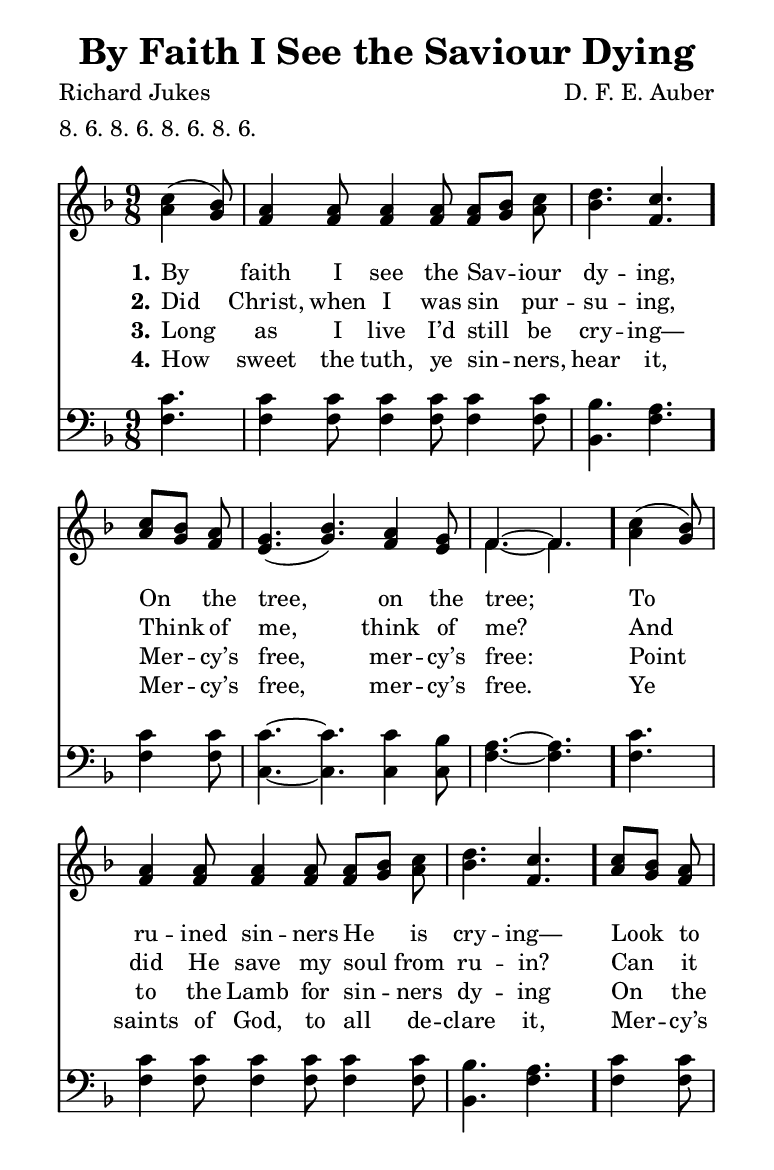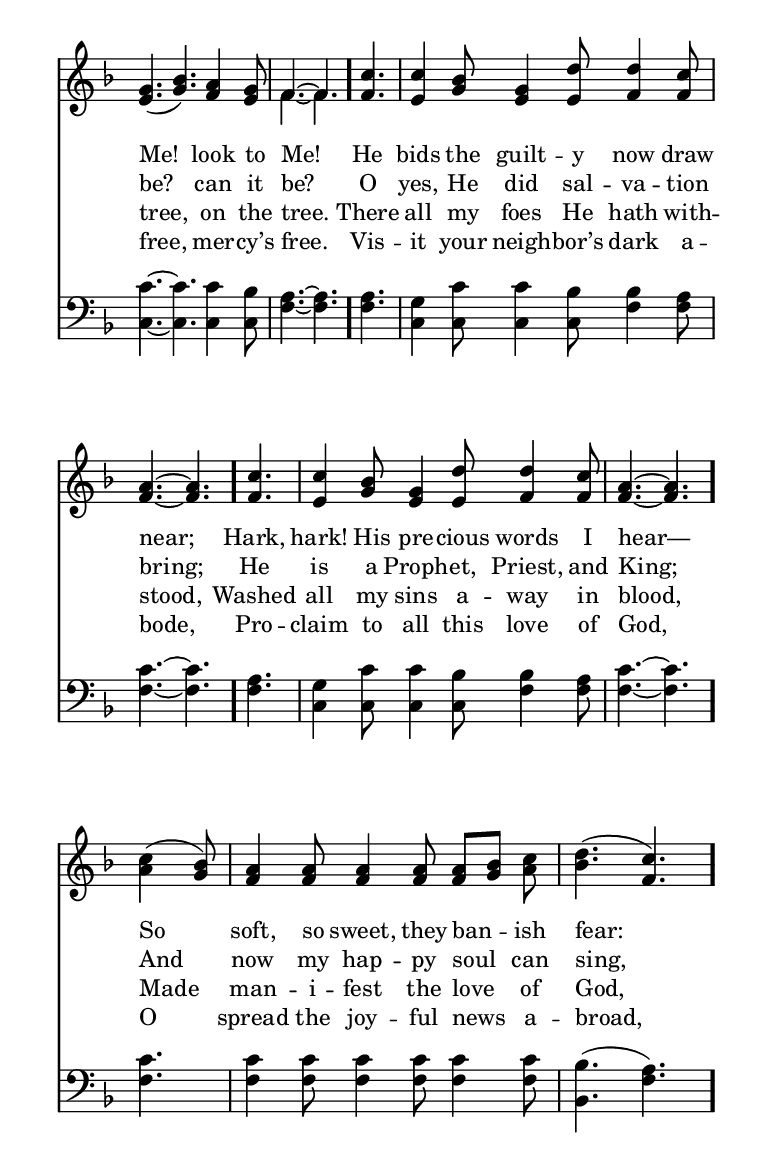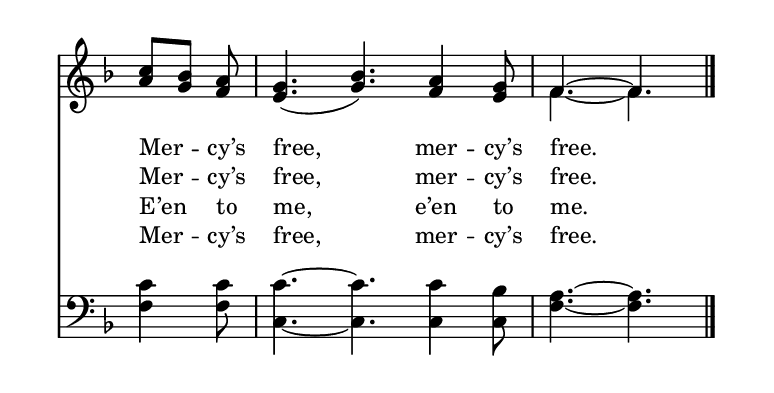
\include "common/global.ily"
\paper {
  \include "common/paper.ily"
}

\header{
  hymnnumber = "5"
  title = "By Faith I See the Saviour Dying"
  tunename = "Mercy’s Free"
  meter = "8. 6. 8. 6. 8. 6. 8. 6."
  poet = "Richard Jukes"
  composer = "D. F. E. Auber"
  %copyright = ""
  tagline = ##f
}

global = {
  \include "common/overrides.ily"
  \autoBeamOff
  \override Staff.TimeSignature.style = #'numbered \time 9/8
  \once \override Score.MetronomeMark.transparent = ##t
  \tempo 4 = 80
  \key f \major
  \partial 4.
}

% TODO pull this out into a common file (already EOG003 uses the same tune)
patternOne   = { c4( c8) | c4 c8 c4 c8 c8[ c8] c8 | c4. c4. c8[ c8] c8 | c4.( c4.) c4 c8 | c4. ~ c4. }
patternTwo   = { c4. | c4 c8 c4 c8 c4 c8 | c4. ~ c4. c4. | c4 c8 c4 c8 c4 c8 | c4. ~ c4. }
% TODO This is how it's expressed in the original, but the slur messes up timing
%patternTwo   = { c4. | c4( c8) c4 c8 c4 c8 | c4. ~ c4. c4. | c4 c8 c4 c8 c4 c8 | c4. ~ c4. }
patternThree = { c4. | c4 c8 c4 c8 c4 c8 | c4. c4. c4 c8 | c4. ~ c4. c4 c8 | c4. ~ c4. }
patternFour  = { c4( c8) | c4 c8 c4 c8 c8[ c8] c8 | c4.( c4.) c8[ c8] c8 | c4.( c4.) c4 c8 | c4. ~ c4. }
patternFive  = { c4. | c4 c8 c4 c8 c4 c8 | c4.( c4.) c4 c8 | c4. ~ c4. c4 c8 | c4. ~ c4. }

notesSoprano = {
\global
\relative c' {

    \changePitch \patternOne  { c' bes | a a a a a bes c | d c c bes a | g bes a g | f f }
    \changePitch \patternOne  { c' bes | a a a a a bes c | d c c bes a | g bes a g | f f }
    \changePitch \patternTwo  { c' | c bes g d' d c | a a c | c bes g d' d c | a a }
    \changePitch \patternFour { c bes | a a a a a bes c | d c c bes a | g bes a g | f f }

    \bar "|."

}
}

notesAlto = {
\global
\relative e' {

    \changePitch \patternOne  { a g | f f f f f g a | bes f a g f | e g f e | f f }
    \changePitch \patternOne  { a g | f f f f f g a | bes f a g f | e g f e | f f }
    \changePitch \patternTwo  { f | e g e e f f | f f f | e g e e f f | f f }
    \changePitch \patternFour { a g | f f f f f g a | bes f a g f | e g f e | f f }

}
}

notesTenor = {
\global
\relative a {

    \changePitch \patternThree { c | c c c c c c | bes a c c | c c c bes | a a }
    \changePitch \patternThree { c | c c c c c c | bes a c c | c c c bes | a a }
    \changePitch \patternTwo   { a | g c c bes bes a | c c a | g c c bes bes a | c c }
    \changePitch \patternFive  { c | c c c c c c | bes a c c | c c c bes | a a }

}
}

notesBass = {
\global
\relative a {

    \changePitch \patternThree { f | f f f f f f | bes, f' f f | c c c c | f f }
    \changePitch \patternThree { f | f f f f f f | bes, f' f f | c c c c | f f }
    \changePitch \patternTwo   { f | c c c c f f | f f | f c c c c f f | f f }
    \changePitch \patternFive  { f | f f f f f f | bes, f' f f | c c c c | f f }

}
}

wordsA = \lyricmode {
\set stanza = "1."

    By faith I see the Sav -- iour dy -- ing, \bar "."
    On the tree, on the tree; \bar "."
    To ru -- ined sin -- ners He is cry -- ing— \bar "."
    Look to Me! look to Me! \bar "."
    He bids the guilt -- y now draw near; \bar "."
    Hark, hark! His pre -- cious words I hear— \bar "."
    So soft, so sweet, they ban -- ish fear: \bar "."
    Mer -- cy’s free, mer -- cy’s free.

}

wordsB = \lyricmode {
\set stanza = "2."

    Did Christ, when I was sin pur -- su -- ing,
    Think of me, think of me?
    And did He save my soul from ru -- in?
    Can it be? can it be?
    O yes, He did sal -- va -- tion bring;
    He is a Proph -- et, Priest, and King;
    And now my hap -- py soul can sing,
    Mer -- cy’s free, mer -- cy’s free.

}

wordsC = \lyricmode {
\set stanza = "3."

    Long as I live I’d still be cry -- ing—
    Mer -- cy’s free, mer -- cy’s free:
    Point to the Lamb for sin -- ners dy -- ing
    On the tree, on the tree.
    There all my foes He hath with -- stood,
    Washed all my sins a -- way in blood,
    Made man -- i -- fest the love of God,
    E’en to me, e’en to me.

}

wordsD = \lyricmode {
\set stanza = "4."

    How sweet the tuth, ye sin -- ners, hear it,
    Mer -- cy’s free, mer -- cy’s free.
    Ye saints of God, to all de -- clare it,
    Mer -- cy’s free, mer -- cy’s free.
    Vis -- it your neigh -- bor’s dark a -- bode,
    Pro -- claim to all this love of God,
    O spread the joy -- ful news a -- broad,
    Mer -- cy’s free, mer -- cy’s free.

}


\score {
  \context ChoirStaff <<
    \context Staff = upper <<
      \set Staff.autoBeaming = ##f
      \set ChoirStaff.systemStartDelimiter = #'SystemStartBar
      \set ChoirStaff.printPartCombineTexts = ##f
      \partcombine #'(2 . 9) \notesSoprano \notesAlto
      \context NullVoice = sopranos { \voiceOne << \notesSoprano >> }
      \context NullVoice = altos { \voiceTwo << \notesAlto >> }
      \context Lyrics = one   \lyricsto sopranos \wordsA
      \context Lyrics = two   \lyricsto sopranos \wordsB
      \context Lyrics = three \lyricsto sopranos \wordsC
      \context Lyrics = four  \lyricsto sopranos \wordsD
    >>
    \context Staff = men <<
      \clef bass
      \set ChoirStaff.printPartCombineTexts = ##f
      \partcombine #'(2 . 9) \notesTenor \notesBass
      \context NullVoice = tenors { \voiceOne << \notesTenor >> }
      \context NullVoice = basses { \voiceTwo << \notesBass >> }
    >>
  >>
  \layout {
    \include "common/layout.ily"
  }
  \midi{
    \include "common/midi.ily"
  }
}

\version "2.19.49"  % necessary for upgrading to future LilyPond versions.

